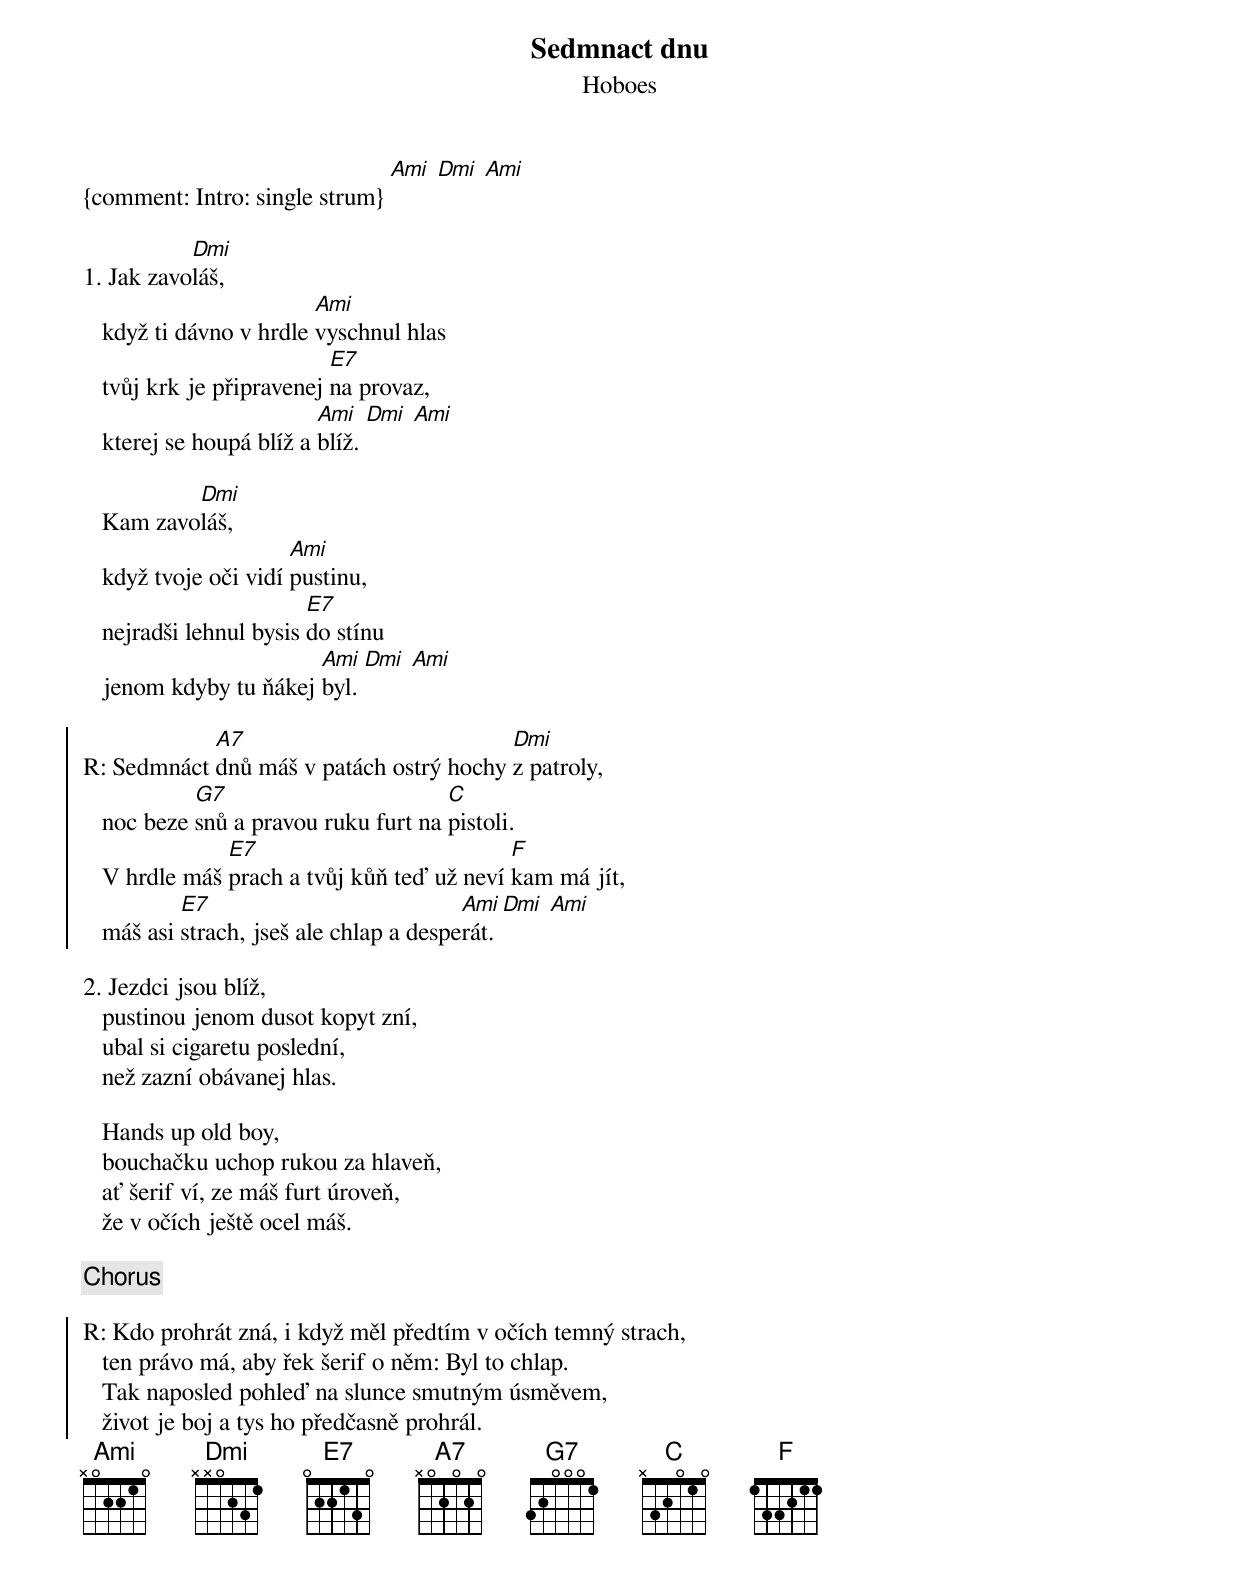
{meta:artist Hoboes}
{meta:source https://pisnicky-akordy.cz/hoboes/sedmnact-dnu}

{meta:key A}
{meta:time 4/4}

{title: Sedmnact dnu}
{subtitle: Hoboes}

{comment: Intro: single strum} [Ami] [Dmi] [Ami]

{start_of_verse}
1. Jak zavo[Dmi]láš,
   když ti dávno v hrdle [Ami]vyschnul hlas
   tvůj krk je připravenej [E7]na provaz,
   kterej se houpá blíž a [Ami]blíž. [Dmi] [Ami]

   Kam zavo[Dmi]láš,
   když tvoje oči vidí [Ami]pustinu,
   nejradši lehnul bysis [E7]do stínu
   jenom kdyby tu ňákej [Ami]byl. [Dmi] [Ami]
{end_of_verse}

{soc}
R: Sedmnáct [A7]dnů máš v patách ostrý hochy [Dmi]z patroly,
   noc beze [G7]snů a pravou ruku furt na [C]pistoli.
   V hrdle máš [E7]prach a tvůj kůň teď už neví [F]kam má jít,
   máš asi [E7]strach, jseš ale chlap a despe[Ami]rát. [Dmi] [Ami]
{eoc}

{start_of_verse}
2. Jezdci jsou blíž,
   pustinou jenom dusot kopyt zní,
   ubal si cigaretu poslední,
   než zazní obávanej hlas.

   Hands up old boy,
   bouchačku uchop rukou za hlaveň,
   ať šerif ví, ze máš furt úroveň,
   že v očích ještě ocel máš.
{end_of_verse}

{chorus}

{soc}
R: Kdo prohrát zná, i když měl předtím v očích temný strach,
   ten právo má, aby řek šerif o něm: Byl to chlap.
   Tak naposled pohleď na slunce smutným úsměvem,
   život je boj a tys ho předčasně prohrál.
{eoc}
